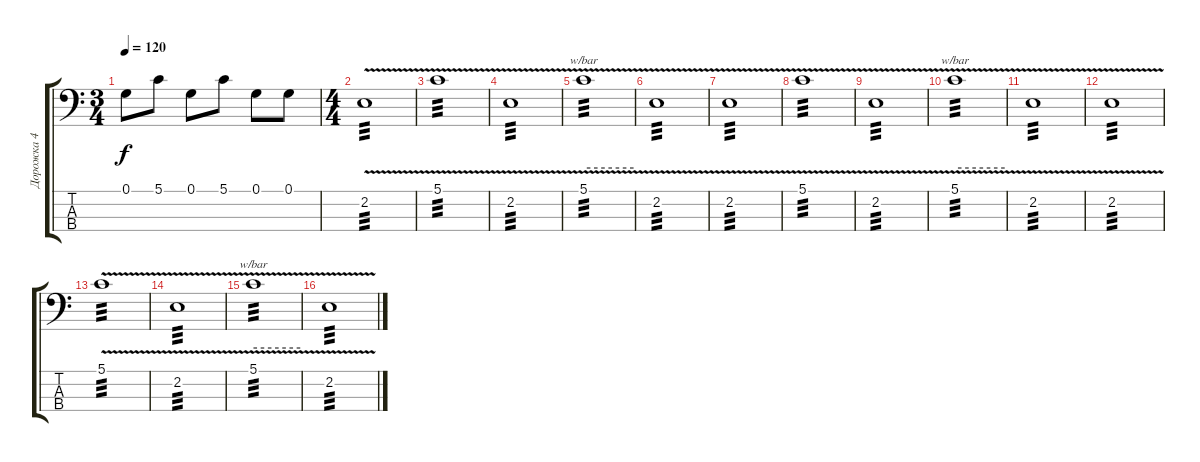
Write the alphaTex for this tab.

\track ("Дорожка 4" "Дорожка 4") {instrument electricbassfinger}
\staff {score tabs}
\tuning (G2 D2 A1 E1) {hide}
\ts (3 4)
\tempo 120
\clef f4
\ks c
0.1.8{dy f} 5.1.8 0.1.8 5.1.8 0.1.8 0.1.8 |
\ts (4 4)
2.2{v}.1{tp 3} |
5.1{v}.1{tp 3} |
2.2{v}.1{tp 3} |
5.1{v}.1{tbe (hold default 0 0 60 0) tp 3} |
2.2{v}.1{tp 3} |
2.2{v}.1{tp 3} |
5.1{v}.1{tp 3} |
2.2{v}.1{tp 3} |
5.1{v}.1{tbe (hold default 0 0 60 0) tp 3} |
2.2{v}.1{tp 3} |
2.2{v}.1{tp 3} |
5.1{v}.1{tp 3} |
2.2{v}.1{tp 3} |
5.1{v}.1{tbe (hold default 0 0 60 0) tp 3} |
2.2{v}.1{tp 3}
